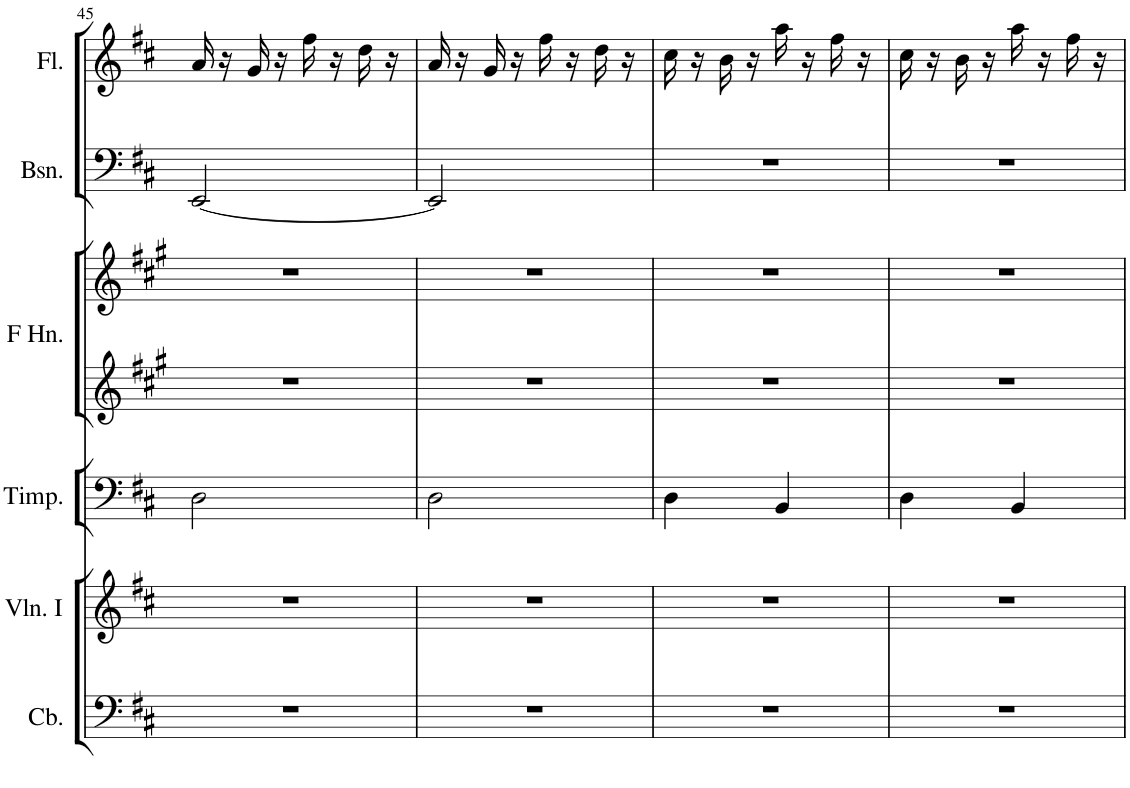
**kern	**kern	**kern	**kern	**kern	**kern	**kern
*part6	*part5	*part4	*part3	*part3	*part2	*part1
*staff7	*staff6	*staff5	*staff4	*staff3	*staff2	*staff1
*I"Contrabasses	*I"Violins I	*I"Timpani	*I"Horns in F	*	*I"Bassoons	*I"Flutes
*I'Cb.	*I'Vln. I	*I'Timp.	*	*	*I'Bsn.	*I'Fl.
!!LO:PB:g=z
*clefF4	*clefG2	*clefF4	*clefG2	*clefG2	*clefF4	*clefG2
*Trd7c12	*	*	*Trd4c7	*Trd4c7	*	*
*k[f#c#]	*k[f#c#]	*k[f#c#]	*k[f#c#g#]	*k[f#c#g#]	*k[f#c#]	*k[f#c#]
*M2/4	*M2/4	*M2/4	*M2/4	*M2/4	*M2/4	*M2/4
=45	=45	=45	=45	=45	=45	=45
2r	2r	2D\	2r	2r	[2EE/	16a/
.	.	.	.	.	.	16r
.	.	.	.	.	.	16g/
.	.	.	.	.	.	16r
.	.	.	.	.	.	16ff#\
.	.	.	.	.	.	16r
.	.	.	.	.	.	16dd\
.	.	.	.	.	.	16r
=46	=46	=46	=46	=46	=46	=46
2r	2r	2D\	2r	2r	2EE/]	16a/
.	.	.	.	.	.	16r
.	.	.	.	.	.	16g/
.	.	.	.	.	.	16r
.	.	.	.	.	.	16ff#\
.	.	.	.	.	.	16r
.	.	.	.	.	.	16dd\
.	.	.	.	.	.	16r
=47	=47	=47	=47	=47	=47	=47
2r	2r	4D\	2r	2r	2r	16cc#\
.	.	.	.	.	.	16r
.	.	.	.	.	.	16b\
.	.	.	.	.	.	16r
.	.	4BB/	.	.	.	16aa\
.	.	.	.	.	.	16r
.	.	.	.	.	.	16ff#\
.	.	.	.	.	.	16r
=48	=48	=48	=48	=48	=48	=48
2r	2r	4D\	2r	2r	2r	16cc#\
.	.	.	.	.	.	16r
.	.	.	.	.	.	16b\
.	.	.	.	.	.	16r
.	.	4BB/	.	.	.	16aa\
.	.	.	.	.	.	16r
.	.	.	.	.	.	16ff#\
.	.	.	.	.	.	16r
=	=	=	=	=	=	=
*-	*-	*-	*-	*-	*-	*-
